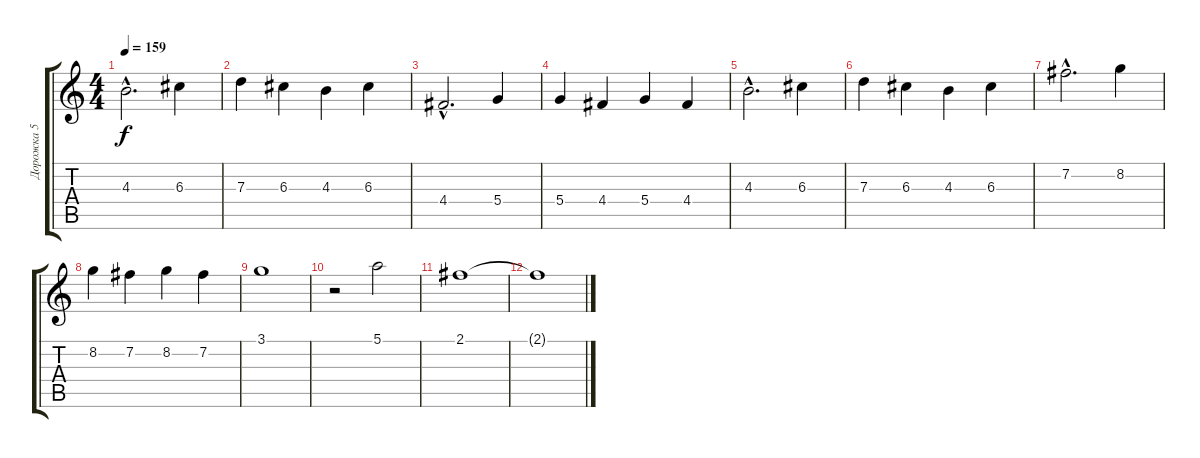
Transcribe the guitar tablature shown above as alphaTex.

\track ("Дорожка 5" "Дорожка 5") {instrument overdrivenguitar}
\staff {score tabs}
\tuning (E4 B3 G3 D3 A2 E2) {hide}
\ts (4 4)
\tempo 159
\clef g2
\ks c
4.3{hac}.2{d dy f} 6.3.4 |
7.3.4 6.3.4 4.3.4 6.3.4 |
4.4{hac}.2{d} 5.4.4 |
5.4.4 4.4.4 5.4.4 4.4.4 |
4.3{hac}.2{d} 6.3.4 |
7.3.4 6.3.4 4.3.4 6.3.4 |
7.2{hac}.2{d} 8.2.4 |
8.2.4 7.2.4 8.2.4 7.2.4 |
3.1.1 |
r.2 5.1.2 |
2.1.1 |
2.1{t}.1
